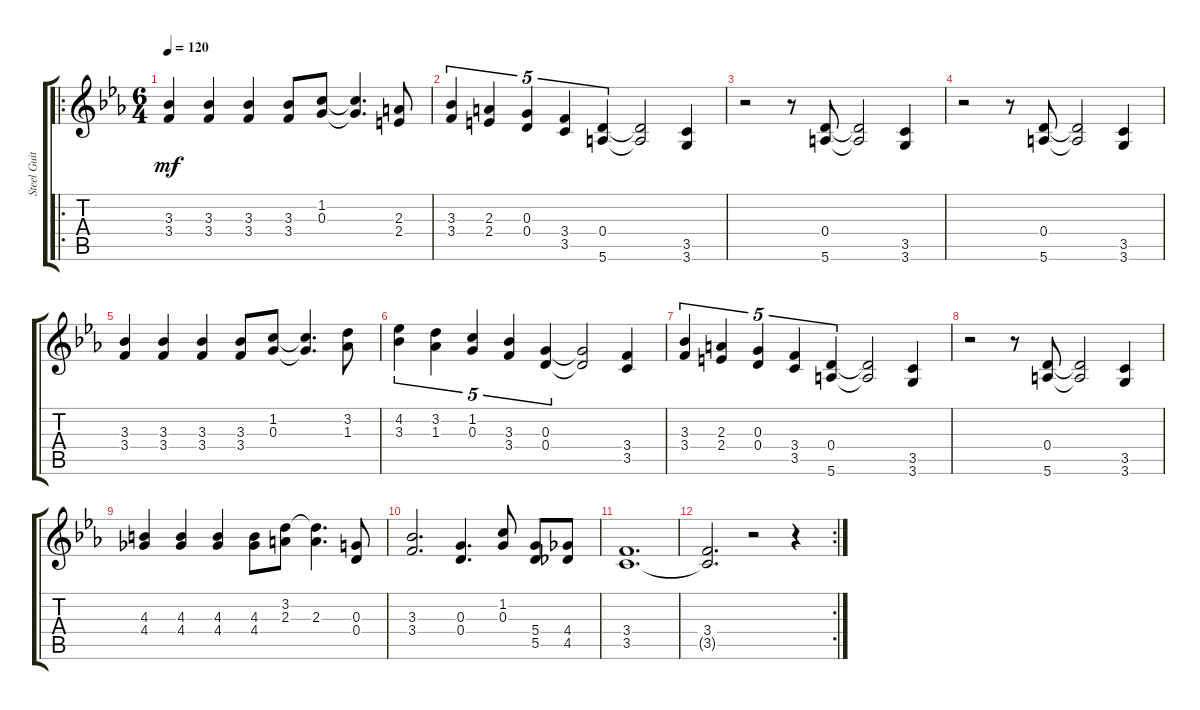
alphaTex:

\track ("Steel Guitar" "Steel Guit") {instrument acousticguitarsteel}
\staff {score tabs}
\tuning (E4 B3 G3 D3 A2 E2) {hide}
\ro
\ts (6 4)
\tempo 120
\clef g2
\ks cminor
(3.3 3.4).4{dy mf instrument acousticguitarsteel} (3.3 3.4).4 (3.3 3.4).4 (3.3 3.4).8 (1.2 0.3).8 (1.2{t} 0.3{t}).4{d} (2.3 2.4).8 |
(3.3 3.4).4{tu (5 4)} (2.3 2.4).4{tu (5 4)} (0.3 0.4).4{tu (5 4)} (3.4 3.5).4{tu (5 4)} (0.4 5.6).4{tu (5 4)} (0.4{t} 5.6{t}).2 (3.5 3.6).4 |
r.2 r.8 (0.4 5.6).8 (0.4{t} 5.6{t}).2 (3.5 3.6).4 |
r.2 r.8 (0.4 5.6).8 (0.4{t} 5.6{t}).2 (3.5 3.6).4 |
(3.3 3.4).4 (3.3 3.4).4 (3.3 3.4).4 (3.3 3.4).8 (1.2 0.3).8 (1.2{t} 0.3{t}).4{d} (3.2 1.3).8 |
(4.2 3.3).4{tu (5 4)} (3.2 1.3).4{tu (5 4)} (1.2 0.3).4{tu (5 4)} (3.3 3.4).4{tu (5 4)} (0.3 0.4).4{tu (5 4)} (0.3{t} 0.4{t}).2 (3.4 3.5).4 |
(3.3 3.4).4{tu (5 4)} (2.3 2.4).4{tu (5 4)} (0.3 0.4).4{tu (5 4)} (3.4 3.5).4{tu (5 4)} (0.4 5.6).4{tu (5 4)} (0.4{t} 5.6{t}).2 (3.5 3.6).4 |
r.2 r.8 (0.4 5.6).8 (0.4{t} 5.6{t}).2 (3.5 3.6).4 |
(4.3 4.4).4 (4.3 4.4).4 (4.3 4.4).4 (4.3 4.4).8 (3.2 2.3).8 (3.2{t} 2.3).4{d} (0.3 0.4).8 |
(3.3 3.4).2{d} (0.3 0.4).4{d} (1.2 0.3).8 (5.4 5.5).8 (4.4 4.5).8 |
(3.4 3.5).1{d} |
\rc 2
(3.4 3.5{t}).2{d} r.2 r.4
